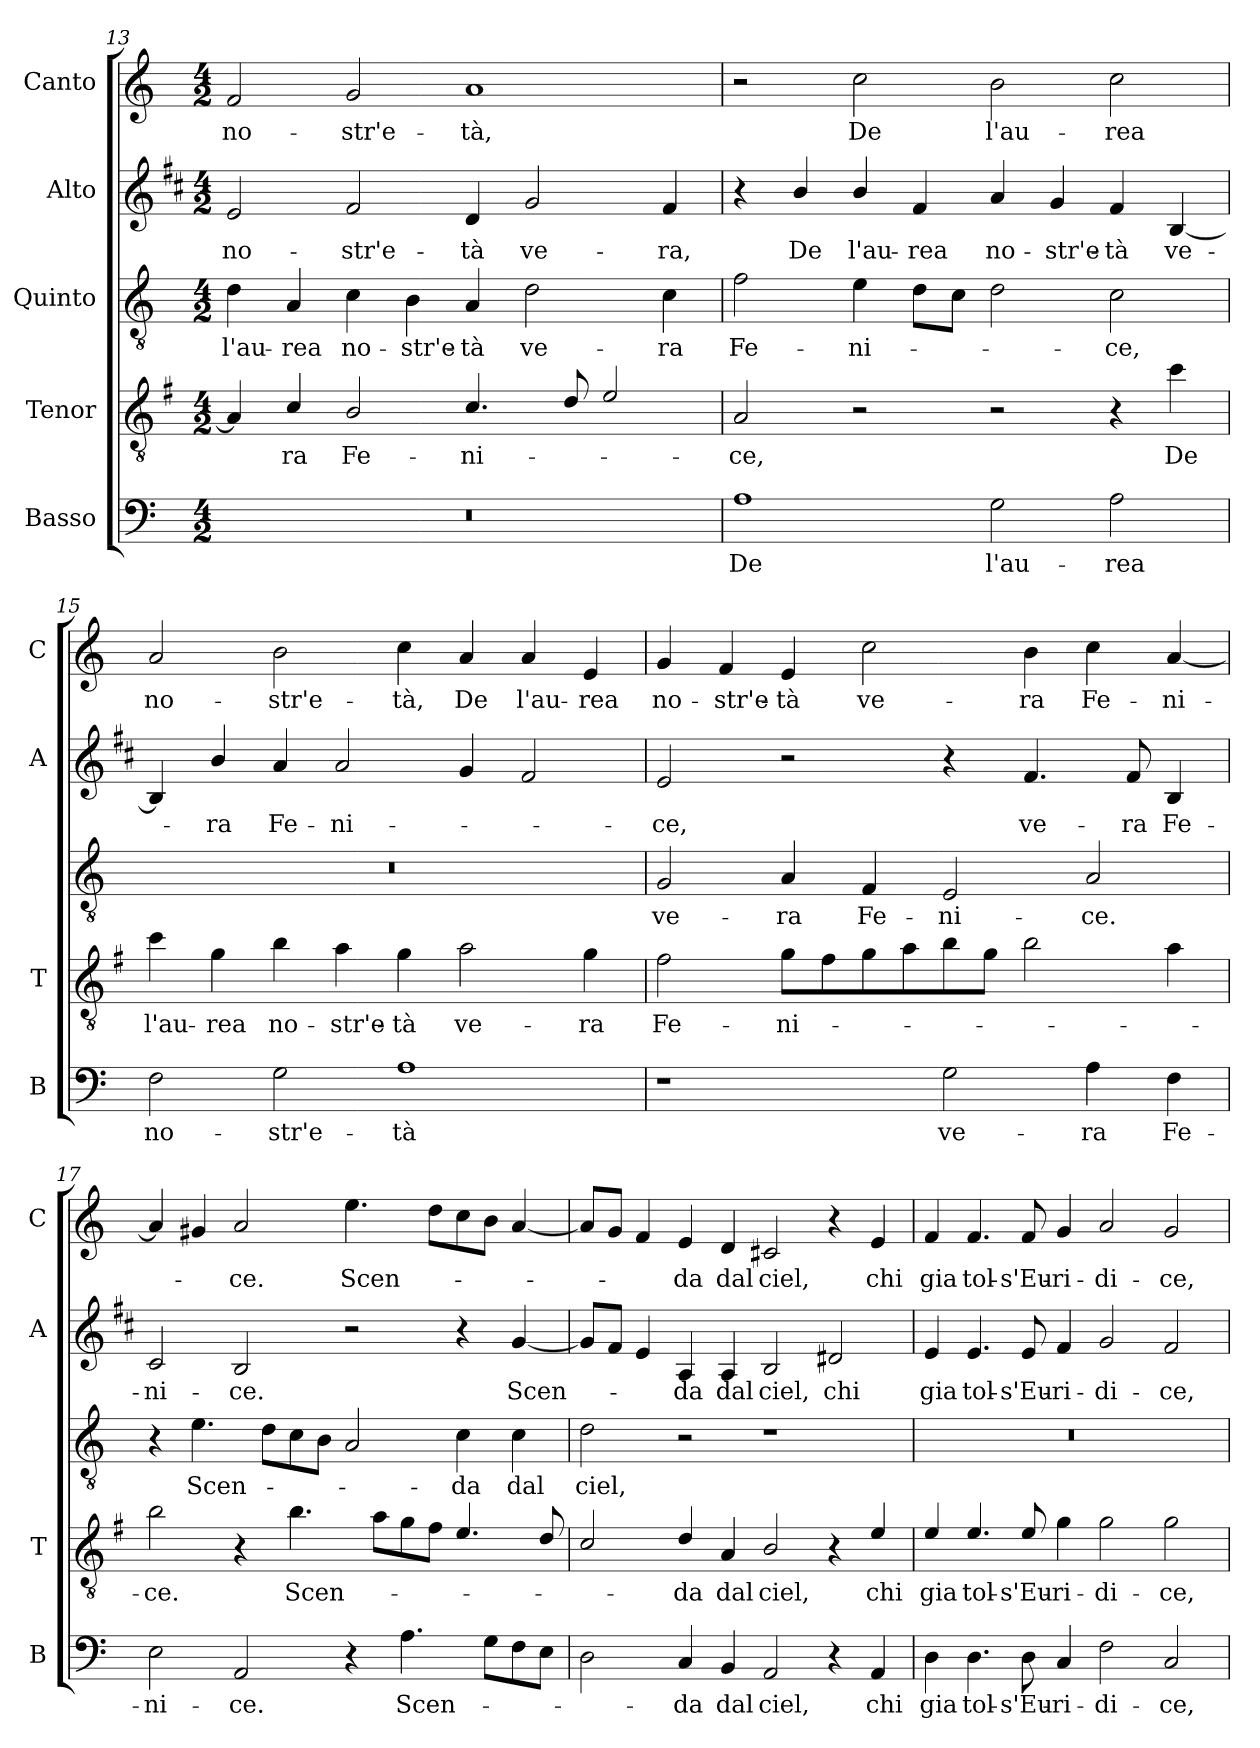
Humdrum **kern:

**kern	**text	**kern	**text	**kern	**text	**kern	**text	**kern	**text
*part5	*part5	*part4	*part4	*part3	*part3	*part2	*part2	*part1	*part1
*staff5	*staff5	*staff4	*staff4	*staff3	*staff3	*staff2	*staff2	*staff1	*staff1
*I"Basso	*	*I"Tenor	*	*I"Quinto	*	*I"Alto	*	*I"Canto	*
*I'B	*	*I'T	*	*	*	*I'A	*	*I'C	*
*clefF4	*	*clefGv2	*	*clefGv2	*	*clefG2	*	*clefG2	*
*	*	*ITrd4c7	*	*	*	*ITrd1c2	*	*	*
*k[]	*	*k[]	*	*k[]	*	*k[]	*	*k[]	*
*C:	*	*C:	*	*C:	*	*C:	*	*C:	*
*M4/2	*	*M4/2	*	*M4/2	*	*M4/2	*	*M4/2	*
=13	=13	=13	=13	=13	=13	=13	=13	=13	=13
!	!	!	!	!	!LO:LY:b	!	!LO:LY:b	!	!LO:LY:b
0r	.	4D/]	.	4d\	l'au-	2d/	no-	2f/	no-
!	!	!	!LO:LY:b	!	!LO:LY:b	!	!	!	!
.	.	4F/	-ra	4A/	-rea	.	.	.	.
!	!	!	!LO:LY:b	!	!LO:LY:b	!	!LO:LY:b	!	!LO:LY:b
.	.	2E/	Fe-	4c\	no-	2e/	-str'e-	2g/	-str'e-
!	!	!	!	!	!LO:LY:b	!	!	!	!
.	.	.	.	4B\	-str'e-	.	.	.	.
!	!	!	!LO:LY:b	!	!LO:LY:b	!	!LO:LY:b	!	!LO:LY:b
.	.	4.F/	-ni-	4A/	-tà	4c/	-tà	1a	-tà,
!	!	!	!	!	!LO:LY:b	!	!LO:LY:b	!	!
.	.	.	.	2d\	ve-	2f/	ve-	.	.
.	.	8G/	.	.	.	.	.	.	.
.	.	2A/	.	.	.	.	.	.	.
!	!	!	!	!	!LO:LY:b	!	!LO:LY:b	!	!
.	.	.	.	4c\	-ra	4e/	-ra,	.	.
=14	=14	=14	=14	=14	=14	=14	=14	=14	=14
!	!LO:LY:b	!	!LO:LY:b	!	!LO:LY:b	!	!	!	!
1A	De	2D/	-ce,	2f\	Fe-	4r	.	2r	.
!	!	!	!	!	!	!	!LO:LY:b	!	!
.	.	.	.	.	.	4a/	De	.	.
!	!	!	!	!	!LO:LY:b	!	!LO:LY:b	!	!LO:LY:b
.	.	2r	.	4e\	-ni-	4a/	l'au-	2cc\	De
!	!	!	!	!	!	!	!LO:LY:b	!	!
.	.	.	.	8d\L	.	4e/	-rea	.	.
.	.	.	.	8c\J	.	.	.	.	.
!	!LO:LY:b	!	!	!	!	!	!LO:LY:b	!	!LO:LY:b
2G\	l'au-	2r	.	2d\	.	4g/	no-	2b\	l'au-
!	!	!	!	!	!	!	!LO:LY:b	!	!
.	.	.	.	.	.	4f/	-str'e-	.	.
!	!LO:LY:b	!	!	!	!LO:LY:b	!	!LO:LY:b	!	!LO:LY:b
2A\	-rea	4r	.	2c\	-ce,	4e/	-tà	2cc\	-rea
!	!	!	!LO:LY:b	!	!	!	!LO:LY:b	!	!
.	.	4f\	De	.	.	[4A/	ve-	.	.
!!LO:LB:g=z
=15	=15	=15	=15	=15	=15	=15	=15	=15	=15
!	!LO:LY:b	!	!LO:LY:b	!	!	!	!	!	!LO:LY:b
2F\	no-	4f\	l'au-	0r	.	4A/]	.	2a/	no-
!	!	!	!LO:LY:b	!	!	!	!LO:LY:b	!	!
.	.	4c\	-rea	.	.	4a/	-ra	.	.
!	!LO:LY:b	!	!LO:LY:b	!	!	!	!LO:LY:b	!	!LO:LY:b
2G\	-str'e-	4e\	no-	.	.	4g/	Fe-	2b\	-str'e-
!	!	!	!LO:LY:b	!	!	!	!LO:LY:b	!	!
.	.	4d\	-str'e-	.	.	2g/	-ni-	.	.
!	!LO:LY:b	!	!LO:LY:b	!	!	!	!	!	!LO:LY:b
1A	-tà	4c\	-tà	.	.	.	.	4cc\	-tà,
!	!	!	!LO:LY:b	!	!	!	!	!	!LO:LY:b
.	.	2d\	ve-	.	.	4f/	.	4a/	De
!	!	!	!	!	!	!	!	!	!LO:LY:b
.	.	.	.	.	.	2e/	.	4a/	l'au-
!	!	!	!LO:LY:b	!	!	!	!	!	!LO:LY:b
.	.	4c\	-ra	.	.	.	.	4e/	-rea
=16	=16	=16	=16	=16	=16	=16	=16	=16	=16
!	!	!	!LO:LY:b	!	!LO:LY:b	!	!LO:LY:b	!	!LO:LY:b
1r	.	2B\	Fe-	2G/	ve-	2d/	-ce,	4g/	no-
!	!	!	!	!	!	!	!	!	!LO:LY:b
.	.	.	.	.	.	.	.	4f/	-str'e-
!	!	!	!LO:LY:b	!	!LO:LY:b	!	!	!	!LO:LY:b
.	.	8c\L	-ni-	4A/	-ra	2r	.	4e/	-tà
.	.	8B\	.	.	.	.	.	.	.
!	!	!	!	!	!LO:LY:b	!	!	!	!LO:LY:b
.	.	8c\	.	4F/	Fe-	.	.	2cc\	ve-
.	.	8d\	.	.	.	.	.	.	.
!	!LO:LY:b	!	!	!	!LO:LY:b	!	!	!	!
2G\	ve-	8e\	.	2E/	-ni-	4r	.	.	.
.	.	8c\J	.	.	.	.	.	.	.
!	!	!	!	!	!	!	!LO:LY:b	!	!LO:LY:b
.	.	2e\	.	.	.	4.e/	ve-	4b\	-ra
!	!LO:LY:b	!	!	!	!LO:LY:b	!	!	!	!LO:LY:b
4A\	-ra	.	.	2A/	-ce.	.	.	4cc\	Fe-
!	!	!	!	!	!	!	!LO:LY:b	!	!
.	.	.	.	.	.	8e/	-ra	.	.
!	!LO:LY:b	!	!	!	!	!	!LO:LY:b	!	!LO:LY:b
4F\	Fe-	4d\	.	.	.	4A/	Fe-	[4a/	-ni-
=17	=17	=17	=17	=17	=17	=17	=17	=17	=17
!	!LO:LY:b	!	!LO:LY:b	!	!	!	!LO:LY:b	!	!
2E\	-ni-	2e\	-ce.	4r	.	2B/	-ni-	4a/]	.
!	!	!	!	!	!LO:LY:b	!	!	!	!
.	.	.	.	4.e\	Scen-	.	.	4g#X/	.
!	!LO:LY:b	!	!	!	!	!	!LO:LY:b	!	!LO:LY:b
2AA/	-ce.	4r	.	.	.	2A/	-ce.	2a/	-ce.
.	.	.	.	8d\L	.	.	.	.	.
!	!	!	!LO:LY:b	!	!	!	!	!	!
.	.	4.e\	Scen-	8c\	.	.	.	.	.
.	.	.	.	8B\J	.	.	.	.	.
!	!	!	!	!	!	!	!	!	!LO:LY:b
4r	.	.	.	2A/	.	2r	.	4.ee\	Scen-
.	.	8d\L	.	.	.	.	.	.	.
!	!LO:LY:b	!	!	!	!	!	!	!	!
4.A\	Scen-	8c\	.	.	.	.	.	.	.
.	.	8B\J	.	.	.	.	.	8dd\L	.
!	!	!	!	!	!LO:LY:b	!	!	!	!
.	.	4.A/	.	4c\	-da	4r	.	8cc\	.
8G\L	.	.	.	.	.	.	.	8b\J	.
!	!	!	!	!	!LO:LY:b	!	!LO:LY:b	!	!
8F\	.	.	.	4c\	dal	[4f/	Scen-	[4a/	.
8E\J	.	8G/	.	.	.	.	.	.	.
=18	=18	=18	=18	=18	=18	=18	=18	=18	=18
!	!	!	!	!	!LO:LY:b	!	!	!	!
2D\	.	2F/	.	2d\	ciel,	8f/L]	.	8a/L]	.
.	.	.	.	.	.	8e/J	.	8g/J	.
.	.	.	.	.	.	4d/	.	4f/	.
!	!LO:LY:b	!	!LO:LY:b	!	!	!	!LO:LY:b	!	!LO:LY:b
4C/	-da	4G/	-da	2r	.	4G/	-da	4e/	-da
!	!LO:LY:b	!	!LO:LY:b	!	!	!	!LO:LY:b	!	!LO:LY:b
4BB/	dal	4D/	dal	.	.	4G/	dal	4d/	dal
!	!LO:LY:b	!	!LO:LY:b	!	!	!	!LO:LY:b	!	!LO:LY:b
2AA/	ciel,	2E/	ciel,	1r	.	2A/	ciel,	2c#X/	ciel,
!	!	!	!	!	!	!	!LO:LY:b	!	!
4r	.	4r	.	.	.	2c#X/	chi	4r	.
!	!LO:LY:b	!	!LO:LY:b	!	!	!	!	!	!LO:LY:b
4AA/	chi	4A/	chi	.	.	.	.	4e/	chi
!!LO:LB:g=z
=19	=19	=19	=19	=19	=19	=19	=19	=19	=19
!	!LO:LY:b	!	!LO:LY:b	!	!	!	!LO:LY:b	!	!LO:LY:b
4D\	gia	4A/	gia	0r	.	4d/	gia	4f/	gia
!	!LO:LY:b	!	!LO:LY:b	!	!	!	!LO:LY:b	!	!LO:LY:b
4.D\	tol-	4.A/	tol-	.	.	4.d/	tol-	4.f/	tol-
!	!LO:LY:b	!	!LO:LY:b	!	!	!	!LO:LY:b	!	!LO:LY:b
8D\	-s'Eu-	8A/	-s'Eu-	.	.	8d/	-s'Eu-	8f/	-s'Eu-
!	!LO:LY:b	!	!LO:LY:b	!	!	!	!LO:LY:b	!	!LO:LY:b
4C/	-ri-	4c\	-ri-	.	.	4e/	-ri-	4g/	-ri-
!	!LO:LY:b	!	!LO:LY:b	!	!	!	!LO:LY:b	!	!LO:LY:b
2F\	-di-	2c\	-di-	.	.	2f/	-di-	2a/	-di-
!	!LO:LY:b	!	!LO:LY:b	!	!	!	!LO:LY:b	!	!LO:LY:b
2C/	-ce,	2c\	-ce,	.	.	2e/	-ce,	2g/	-ce,
=	=	=	=	=	=	=	=	=	=
*-	*-	*-	*-	*-	*-	*-	*-	*-	*-
